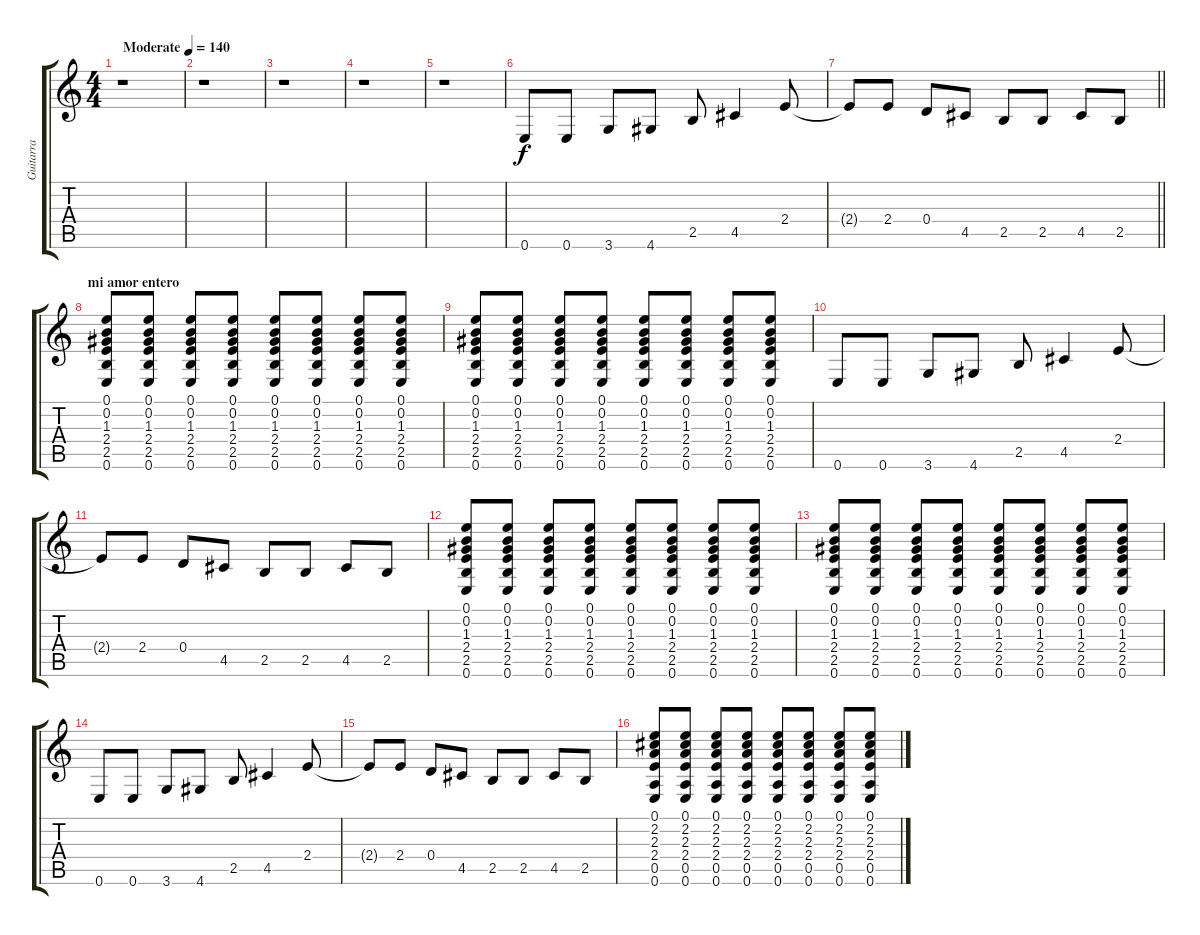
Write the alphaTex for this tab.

\track ("Guitarra" "Guitarra") {instrument electricguitarclean}
\staff {score tabs}
\tuning (E4 B3 G3 D3 A2 E2) {hide}
\ts (4 4)
\tempo (140 "Moderate")
\clef g2
\ks c
r.1{dy f instrument electricguitarclean} |
r.1 |
r.1 |
r.1 |
r.1 |
0.6.8 0.6.8 3.6.8 4.6.8 2.5.8 4.5.4 2.4.8 |
\barLineRight lightlight
2.4{t}.8 2.4.8 0.4.8 4.5.8 2.5.8 2.5.8 4.5.8 2.5.8 |
\section ("" "mi amor entero")
(0.1 0.2 1.3 2.4 2.5 0.6).8 (0.1 0.2 1.3 2.4 2.5 0.6).8 (0.1 0.2 1.3 2.4 2.5 0.6).8 (0.1 0.2 1.3 2.4 2.5 0.6).8 (0.1 0.2 1.3 2.4 2.5 0.6).8 (0.1 0.2 1.3 2.4 2.5 0.6).8 (0.1 0.2 1.3 2.4 2.5 0.6).8 (0.1 0.2 1.3 2.4 2.5 0.6).8 |
(0.1 0.2 1.3 2.4 2.5 0.6).8 (0.1 0.2 1.3 2.4 2.5 0.6).8 (0.1 0.2 1.3 2.4 2.5 0.6).8 (0.1 0.2 1.3 2.4 2.5 0.6).8 (0.1 0.2 1.3 2.4 2.5 0.6).8 (0.1 0.2 1.3 2.4 2.5 0.6).8 (0.1 0.2 1.3 2.4 2.5 0.6).8 (0.1 0.2 1.3 2.4 2.5 0.6).8 |
0.6.8 0.6.8 3.6.8 4.6.8 2.5.8 4.5.4 2.4.8 |
2.4{t}.8 2.4.8 0.4.8 4.5.8 2.5.8 2.5.8 4.5.8 2.5.8 |
(0.1 0.2 1.3 2.4 2.5 0.6).8 (0.1 0.2 1.3 2.4 2.5 0.6).8 (0.1 0.2 1.3 2.4 2.5 0.6).8 (0.1 0.2 1.3 2.4 2.5 0.6).8 (0.1 0.2 1.3 2.4 2.5 0.6).8 (0.1 0.2 1.3 2.4 2.5 0.6).8 (0.1 0.2 1.3 2.4 2.5 0.6).8 (0.1 0.2 1.3 2.4 2.5 0.6).8 |
(0.1 0.2 1.3 2.4 2.5 0.6).8 (0.1 0.2 1.3 2.4 2.5 0.6).8 (0.1 0.2 1.3 2.4 2.5 0.6).8 (0.1 0.2 1.3 2.4 2.5 0.6).8 (0.1 0.2 1.3 2.4 2.5 0.6).8 (0.1 0.2 1.3 2.4 2.5 0.6).8 (0.1 0.2 1.3 2.4 2.5 0.6).8 (0.1 0.2 1.3 2.4 2.5 0.6).8 |
0.6.8 0.6.8 3.6.8 4.6.8 2.5.8 4.5.4 2.4.8 |
2.4{t}.8 2.4.8 0.4.8 4.5.8 2.5.8 2.5.8 4.5.8 2.5.8 |
(0.1 2.2 2.3 2.4 0.5 0.6).8 (0.1 2.2 2.3 2.4 0.5 0.6).8 (0.1 2.2 2.3 2.4 0.5 0.6).8 (0.1 2.2 2.3 2.4 0.5 0.6).8 (0.1 2.2 2.3 2.4 0.5 0.6).8 (0.1 2.2 2.3 2.4 0.5 0.6).8 (0.1 2.2 2.3 2.4 0.5 0.6).8 (0.1 2.2 2.3 2.4 0.5 0.6).8
